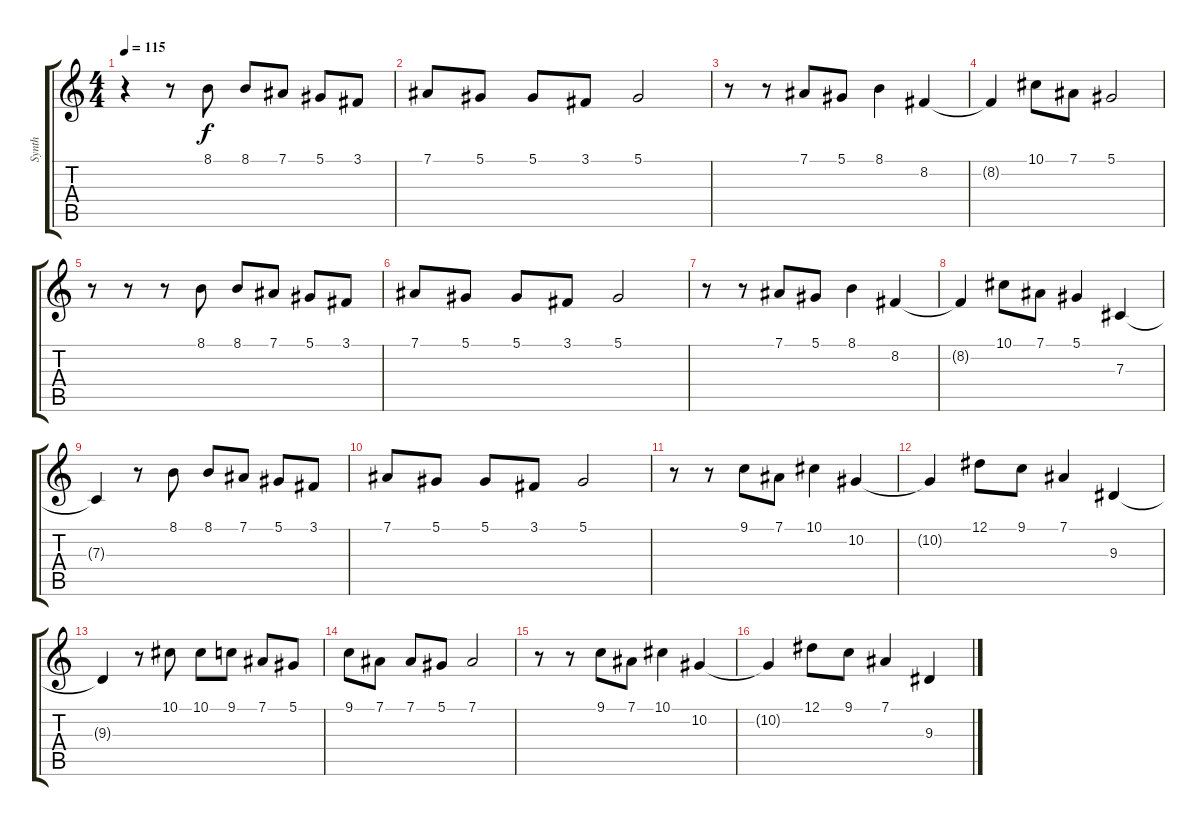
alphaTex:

\track ("Synth" "Synth") {instrument lead2sawtooth}
\staff {score tabs}
\tuning (Eb4 Bb3 Gb3 Db3 Ab2 Eb2) {hide}
\ts (4 4)
\tempo 115
\clef g2
\ks c
r.4{dy f} r.8 8.1.8 8.1.8 7.1.8 5.1.8 3.1.8 |
7.1.8 5.1.8 5.1.8 3.1.8 5.1.2 |
r.8 r.8 7.1.8 5.1.8 8.1.4 8.2.4 |
8.2{t}.4 10.1.8 7.1.8 5.1.2 |
r.8 r.8 r.8 8.1.8 8.1.8 7.1.8 5.1.8 3.1.8 |
7.1.8 5.1.8 5.1.8 3.1.8 5.1.2 |
r.8 r.8 7.1.8 5.1.8 8.1.4 8.2.4 |
8.2{t}.4 10.1.8 7.1.8 5.1.4 7.3.4 |
7.3{t}.4 r.8 8.1.8 8.1.8 7.1.8 5.1.8 3.1.8 |
7.1.8 5.1.8 5.1.8 3.1.8 5.1.2 |
r.8 r.8 9.1.8 7.1.8 10.1.4 10.2.4 |
10.2{t}.4 12.1.8 9.1.8 7.1.4 9.3.4 |
9.3{t}.4 r.8 10.1.8 10.1.8 9.1.8 7.1.8 5.1.8 |
9.1.8 7.1.8 7.1.8 5.1.8 7.1.2 |
r.8 r.8 9.1.8 7.1.8 10.1.4 10.2.4 |
10.2{t}.4 12.1.8 9.1.8 7.1.4 9.3.4
